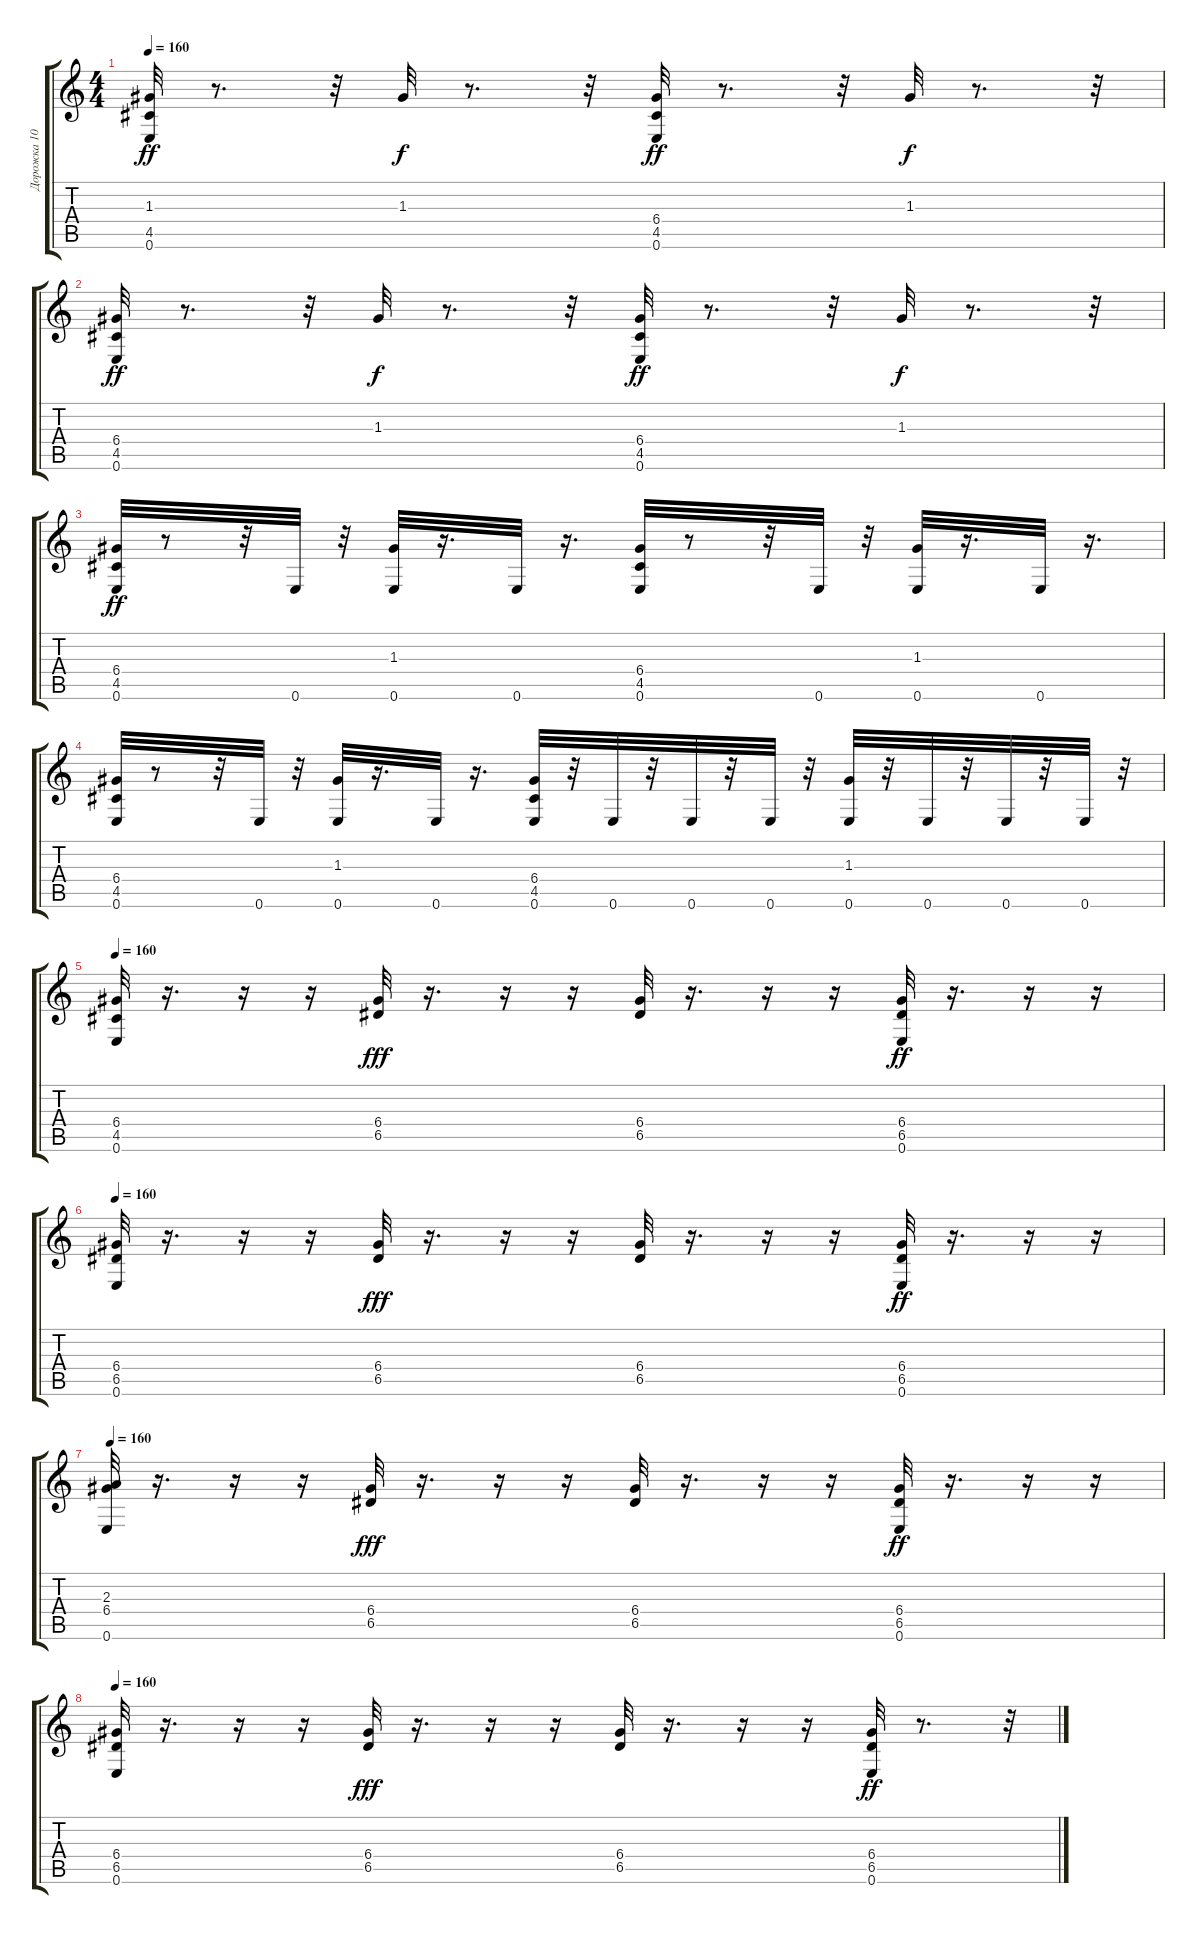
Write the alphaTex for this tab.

\track ("Дорожка 10" "Дорожка 10") {instrument acousticguitarnylon}
\staff {score tabs}
\tuning (E4 B3 G3 D3 A2 E2) {hide}
\ts (4 4)
\tempo 160
\clef g2
\ks c
(1.3 4.5 0.6).32{dy ff} r.8{d} r.32 1.3.32{dy f} r.8{d} r.32 (6.4 4.5 0.6).32{dy ff} r.8{d} r.32 1.3.32{dy f} r.8{d} r.32 |
(6.4 4.5 0.6).32{dy ff} r.8{d} r.32 1.3.32{dy f} r.8{d} r.32 (6.4 4.5 0.6).32{dy ff} r.8{d} r.32 1.3.32{dy f} r.8{d} r.32 |
(6.4 4.5 0.6).32{dy ff} r.8 r.32 0.6.32 r.32 (1.3 0.6).32 r.16{d} 0.6.32 r.16{d} (6.4 4.5 0.6).32 r.8 r.32 0.6.32 r.32 (1.3 0.6).32 r.16{d} 0.6.32 r.16{d} |
(6.4 4.5 0.6).32 r.8 r.32 0.6.32 r.32 (1.3 0.6).32 r.16{d} 0.6.32 r.16{d} (6.4 4.5 0.6).32 r.32 0.6.32 r.32 0.6.32 r.32 0.6.32 r.32 (1.3 0.6).32 r.32 0.6.32 r.32 0.6.32 r.32 0.6.32 r.32 |
\tempo 160
(6.4 4.5 0.6).32 r.16{d} r.16 r.16 (6.4 6.5).32{dy fff} r.16{d} r.16 r.16 (6.4 6.5).32 r.16{d} r.16 r.16 (6.4 6.5 0.6).32{dy ff} r.16{d} r.16 r.16 |
\tempo 160
(6.4 6.5 0.6).32 r.16{d} r.16 r.16 (6.4 6.5).32{dy fff} r.16{d} r.16 r.16 (6.4 6.5).32 r.16{d} r.16 r.16 (6.4 6.5 0.6).32{dy ff} r.16{d} r.16 r.16 |
\tempo 160
(2.3 6.4 0.6).32 r.16{d} r.16 r.16 (6.4 6.5).32{dy fff} r.16{d} r.16 r.16 (6.4 6.5).32 r.16{d} r.16 r.16 (6.4 6.5 0.6).32{dy ff} r.16{d} r.16 r.16 |
\tempo 160
(6.4 6.5 0.6).32 r.16{d} r.16 r.16 (6.4 6.5).32{dy fff} r.16{d} r.16 r.16 (6.4 6.5).32 r.16{d} r.16 r.16 (6.4 6.5 0.6).32{dy ff} r.8{d} r.32
